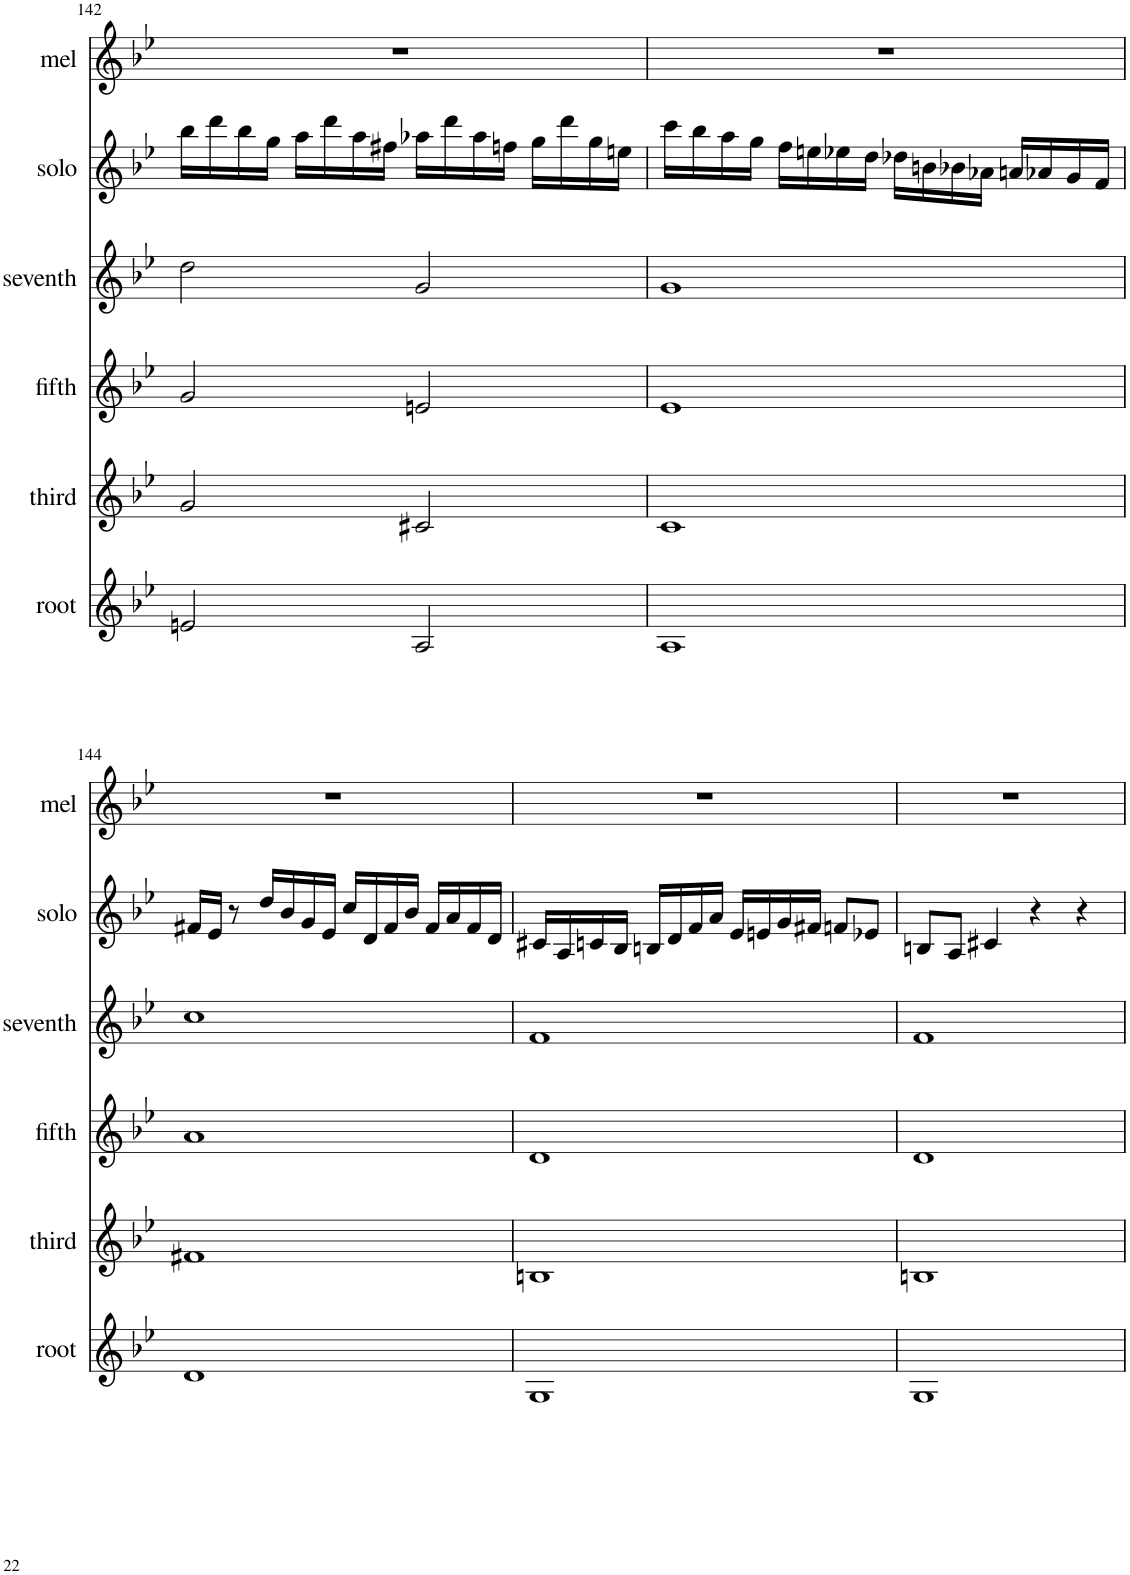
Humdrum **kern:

**kern	**kern	**kern	**kern	**kern	**kern
*part6	*part5	*part4	*part3	*part2	*part1
*staff6	*staff5	*staff4	*staff3	*staff2	*staff1
*I"root	*I"third	*I"fifth	*I"seventh	*I"solo	*I"mel
*I'root	*I'third	*I'fifth	*I'seventh	*I'solo	*I'mel
!!LO:PB:g=z
*clefG2	*clefG2	*clefG2	*clefG2	*clefG2	*clefG2
*k[b-e-]	*k[b-e-]	*k[b-e-]	*k[b-e-]	*k[b-e-]	*k[b-e-]
*M4/4	*M4/4	*M4/4	*M4/4	*M4/4	*M4/4
=142	=142	=142	=142	=142	=142
2en/	2g/	2g/	2dd\	16bb-\LL	1r
.	.	.	.	16ddd\	.
.	.	.	.	16bb-\	.
.	.	.	.	16gg\JJ	.
.	.	.	.	16aa\LL	.
.	.	.	.	16ddd\	.
.	.	.	.	16aa\	.
.	.	.	.	16ff#X\JJ	.
2A/	2c#X/	2en/	2g/	16aa-X\LL	.
.	.	.	.	16ddd\	.
.	.	.	.	16aa-\	.
.	.	.	.	16ffn\JJ	.
.	.	.	.	16gg\LL	.
.	.	.	.	16ddd\	.
.	.	.	.	16gg\	.
.	.	.	.	16een\JJ	.
=143	=143	=143	=143	=143	=143
1A	1c	1e-	1g	16ccc\LL	1r
.	.	.	.	16bb-\	.
.	.	.	.	16aa\	.
.	.	.	.	16gg\JJ	.
.	.	.	.	16ff\LL	.
.	.	.	.	16een\	.
.	.	.	.	16ee-X\	.
.	.	.	.	16dd\JJ	.
.	.	.	.	16dd-X\LL	.
.	.	.	.	16bn\	.
.	.	.	.	16b-X\	.
.	.	.	.	16a-X\JJ	.
.	.	.	.	16an/LL	.
.	.	.	.	16a-X/	.
.	.	.	.	16g/	.
.	.	.	.	16f/JJ	.
!!LO:LB:g=z
=144	=144	=144	=144	=144	=144
1d	1f#X	1a	1cc	16f#X/LL	1r
.	.	.	.	16e-/JJ	.
.	.	.	.	8r	.
.	.	.	.	16dd/LL	.
.	.	.	.	16b-/	.
.	.	.	.	16g/	.
.	.	.	.	16e-/JJ	.
.	.	.	.	16cc/LL	.
.	.	.	.	16d/	.
.	.	.	.	16f#/	.
.	.	.	.	16b-/JJ	.
.	.	.	.	16f#/LL	.
.	.	.	.	16a/	.
.	.	.	.	16f#/	.
.	.	.	.	16d/JJ	.
=145	=145	=145	=145	=145	=145
1G	1Bn	1d	1f	16c#X/LL	1r
.	.	.	.	16A/	.
.	.	.	.	16cn/	.
.	.	.	.	16B-/JJ	.
.	.	.	.	16Bn/LL	.
.	.	.	.	16d/	.
.	.	.	.	16f/	.
.	.	.	.	16a/JJ	.
.	.	.	.	16e-/LL	.
.	.	.	.	16en/	.
.	.	.	.	16g/	.
.	.	.	.	16f#X/JJ	.
.	.	.	.	8fn/L	.
.	.	.	.	8e-X/J	.
=146	=146	=146	=146	=146	=146
1G	1Bn	1d	1f	8Bn/L	1r
.	.	.	.	8A/J	.
.	.	.	.	4c#X/	.
.	.	.	.	4r	.
.	.	.	.	4r	.
=	=	=	=	=	=
*-	*-	*-	*-	*-	*-
